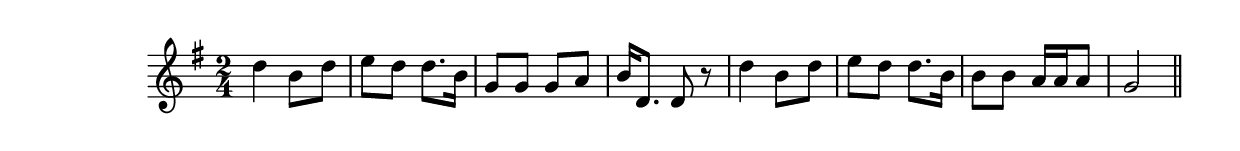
\version "2.19.49"
%{\header {
  title = "Praise, Member (South Carolina)"
  composer = "anonymous"
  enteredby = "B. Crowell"
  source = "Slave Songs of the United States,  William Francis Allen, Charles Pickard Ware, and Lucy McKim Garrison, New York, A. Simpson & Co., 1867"
}%}
\score{{\key g \major
\time 2/4
%{\tempo 4=60
%}\relative d'' {
  d4 b8 d | e8 d d8. b16 | g8 g g a | b16 d,8. d8 r |
  d'4 b8 d | e8 d d8. b16 | b8 b a16 a a8 | g2
  \bar "||"
}

}}